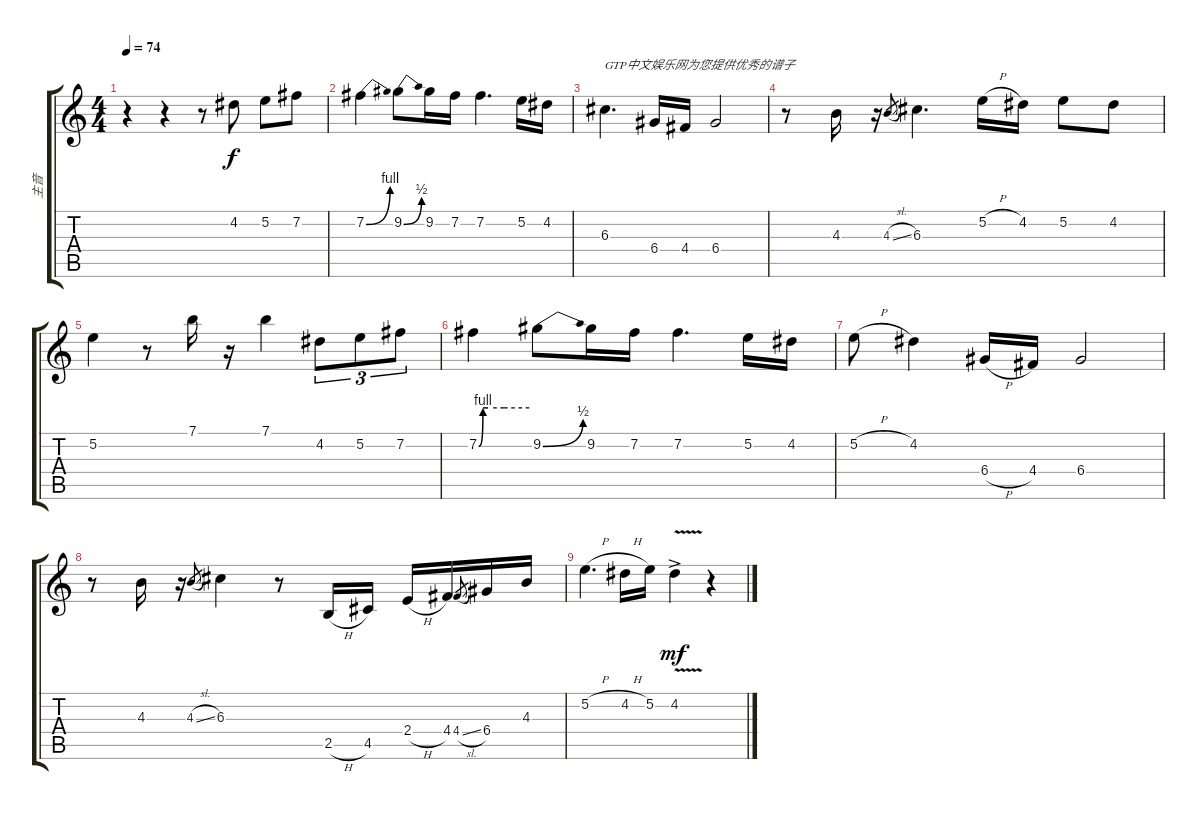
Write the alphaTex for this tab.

\track ("主音" "主音") {instrument distortionguitar}
\staff {score tabs}
\tuning (E4 B3 G3 D3 A2 E2) {hide}
\ts (4 4)
\tempo 74
\clef g2
\ks c
r.4{dy f instrument distortionguitar} r.4 r.8 4.2.8 5.2.8 7.2.8 |
7.2{be (bend 0 0 60 4)}.4 9.2{be (bend 0 0 60 2)}.8 9.2.16 7.2.16 7.2.4{d} 5.2.16 4.2.16 |
6.3.4{d txt "GTP中文娱乐网为您提供优秀的谱子"} 6.4.16 4.4.16 6.4.2 |
r.8 4.3.16 r.16 4.3{sl}.8{gr} 6.3.4{d} 5.2{h}.16 4.2.16 5.2.8 4.2.8 |
5.2.4 r.8 7.1.16 r.16 7.1.4 4.2.8{tu (3 2)} 5.2.8{tu (3 2)} 7.2.8{tu (3 2)} |
7.2{be (custom 0 0 5 4 11 4 30 4 60 4)}.4 9.2{be (bend 0 0 60 2)}.8 9.2.16 7.2.16 7.2.4{d} 5.2.16 4.2.16 |
5.2{h}.8 4.2.4 6.4{h}.16 4.4.16 6.4.2 |
r.8 4.3.16 r.16 4.3{sl}.8{gr} 6.3.4 r.8 2.5{h}.16 4.5.16 2.4{h}.16 4.4.16 4.4{sl}.8{gr} 6.4.16 4.3.16 |
5.2{h}.4{d} 4.2{h}.16 5.2.16 4.2{v ac}.4{dy mf} r.4
